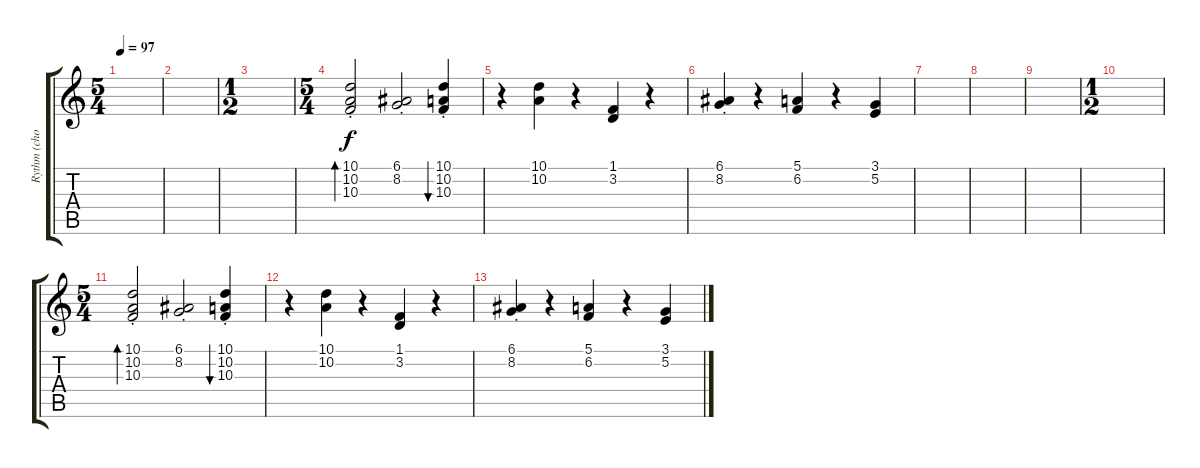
\track ("Rythm (chords)" "Rythm (cho") {instrument orchestralharp}
\staff {score tabs}
\tuning (E4 B3 G3 D3 A2 E2) {hide}
\ts (5 4)
\tempo 97
\clef g2
\ks c
|
|
\ts (1 2)
|
\ts (5 4)
(10.1{st} 10.2 10.3).2{bd 240} (6.1{st} 8.2).2 (10.1{st} 10.2 10.3).4{bu 240} |
r.4 (10.1 10.2).4 r.4 (1.1 3.2).4 r.4 |
(6.1 8.2{st}).4 r.4 (5.1 6.2).4 r.4 (3.1 5.2).4 |
|
|
|
\ts (1 2)
|
\ts (5 4)
(10.1{st} 10.2 10.3).2{bd 240} (6.1{st} 8.2).2 (10.1{st} 10.2 10.3).4{bu 240} |
r.4 (10.1 10.2).4 r.4 (1.1 3.2).4 r.4 |
(6.1 8.2{st}).4 r.4 (5.1 6.2).4 r.4 (3.1 5.2).4
